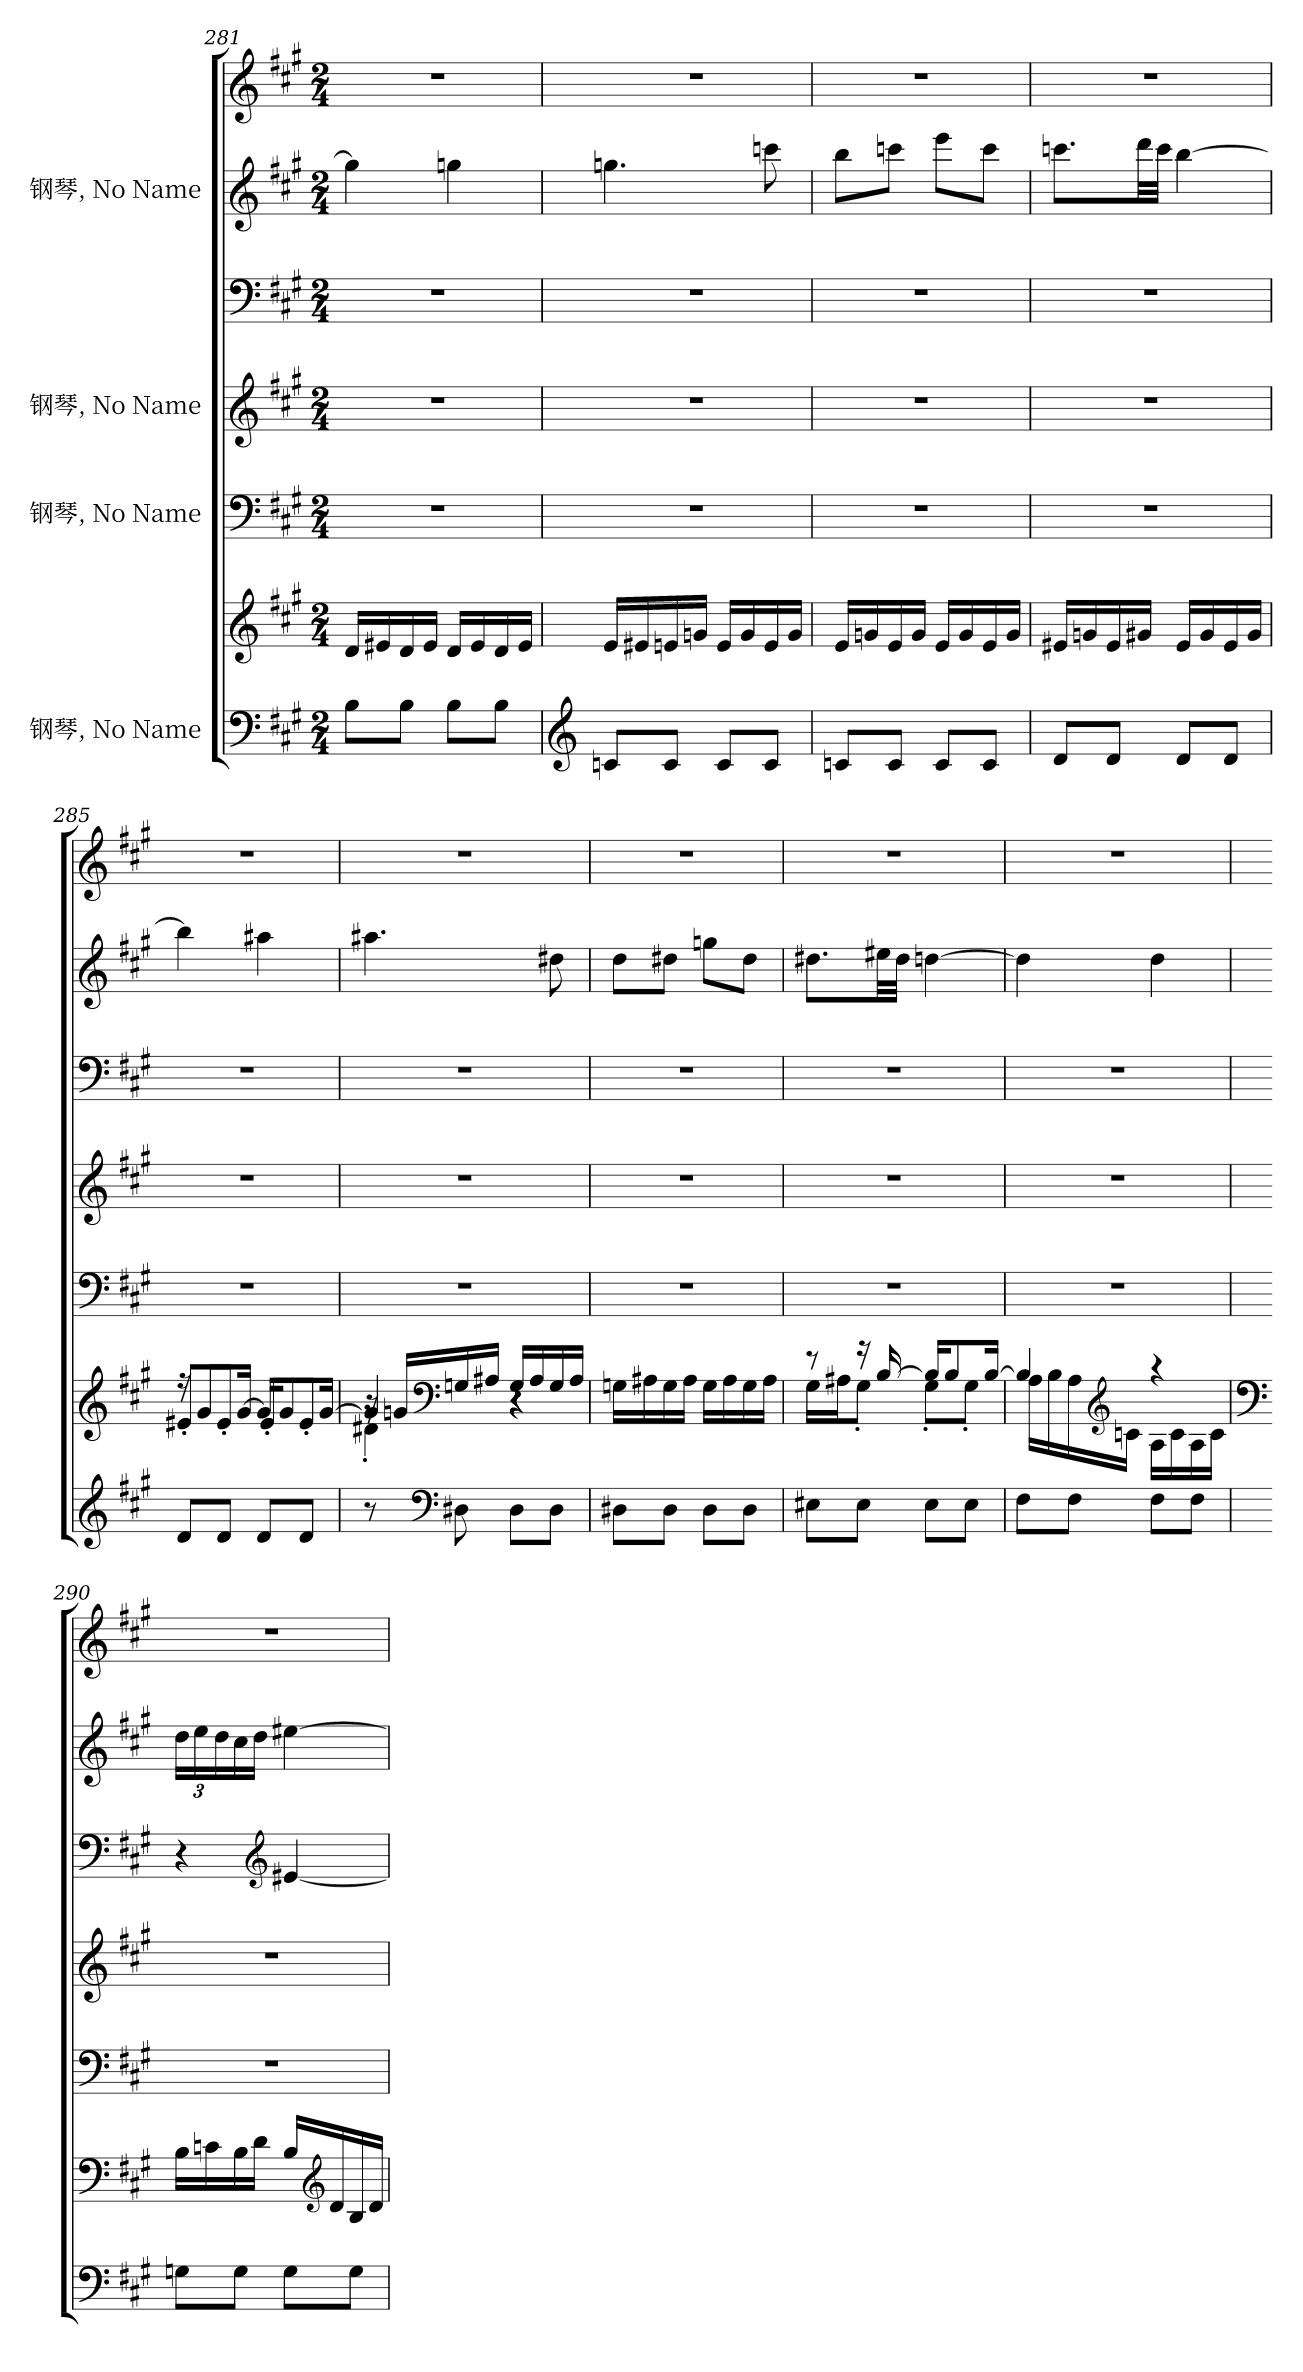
**kern	**kern	**kern	**kern	**kern	**kern	**kern
*part4	*part4	*part3	*part2	*part2	*part1	*part1
*staff7	*staff6	*staff5	*staff4	*staff3	*staff2	*staff1
*I"钢琴, No Name	*	*I"钢琴, No Name	*I"钢琴, No Name	*	*I"钢琴, No Name	*
*clefF4	*clefG2	*clefF4	*clefG2	*clefF4	*clefG2	*clefG2
*k[f#c#g#]	*k[f#c#g#]	*k[f#c#g#]	*k[f#c#g#]	*k[f#c#g#]	*k[f#c#g#]	*k[f#c#g#]
*M2/4	*M2/4	*M2/4	*M2/4	*M2/4	*M2/4	*M2/4
=281	=281	=281	=281	=281	=281	=281
8B\L	16d/LL	2r	2r	2r	4gg#\]	2r
.	16e#X/	.	.	.	.	.
8B\J	16d/	.	.	.	.	.
.	16e#/JJ	.	.	.	.	.
8B\L	16d/LL	.	.	.	4ggn\	.
.	16e#/	.	.	.	.	.
8B\J	16d/	.	.	.	.	.
.	16e#/JJ	.	.	.	.	.
=282	=282	=282	=282	=282	=282	=282
*clefG2	*	*	*	*	*	*
*	*	*	*	*	*	*MM136
8cn/L	16e/LL	2r	2r	2r	4.ggn\	2r
.	16e#X/	.	.	.	.	.
8c/J	16en/	.	.	.	.	.
.	16gn/JJ	.	.	.	.	.
8c/L	16e/LL	.	.	.	.	.
.	16g/	.	.	.	.	.
8c/J	16e/	.	.	.	8cccn\	.
.	16g/JJ	.	.	.	.	.
!!LO:PB:g=z
=283	=283	=283	=283	=283	=283	=283
8cn/L	16e/LL	2r	2r	2r	8bb\L	2r
.	16gn/	.	.	.	.	.
8c/J	16e/	.	.	.	8cccn\J	.
.	16g/JJ	.	.	.	.	.
8c/L	16e/LL	.	.	.	8eee\L	.
.	16g/	.	.	.	.	.
8c/J	16e/	.	.	.	8ccc\J	.
.	16g/JJ	.	.	.	.	.
=284	=284	=284	=284	=284	=284	=284
*	*	*	*	*	*	*MM136
8d/L	16e#X/LL	2r	2r	2r	8.cccn\L	2r
.	16gn/	.	.	.	.	.
8d/J	16e#/	.	.	.	.	.
.	16g#X/JJ	.	.	.	32ddd\LL	.
.	.	.	.	.	32ccc\JJJ	.
8d/L	16e#/LL	.	.	.	[4bb\	.
.	16g#/	.	.	.	.	.
8d/J	16e#/	.	.	.	.	.
.	16g#/JJ	.	.	.	.	.
=285	=285	=285	=285	=285	=285	=285
*	*^	*	*	*	*	*
8d/L	16r	8e#X'/L	2r	2r	2r	4bb\]	2r
.	8g#/L	.	.	.	.	.	.
8d/J	.	8e#'/J	.	.	.	.	.
.	[16g#/Jk	.	.	.	.	.	.
8d/L	16g#/KL]	8e#'/L	.	.	.	4aa#X\	.
.	8g#/	.	.	.	.	.	.
8d/J	.	8e#'/J	.	.	.	.	.
.	[16g#/Jk	.	.	.	.	.	.
!!LO:PB:g=z
=286	=286	=286	=286	=286	=286	=286	=286
*	*	*^	*	*	*	*	*
8r	4g#/]	4d#X'\	16r	2r	2r	2r	4.aa#X\	2r
.	.	.	16gn/LL	.	.	.	.	.
*clefF4	*clefF4	*	*	*	*	*	*	*
8D#X\	.	.	16Gn/	.	.	.	.	.
.	.	.	16A#X/JJ	.	.	.	.	.
8D#\L	4r	4r	16G/LL	.	.	.	.	.
.	.	.	16A#/	.	.	.	.	.
8D#\J	.	.	16G/	.	.	.	8dd#X\	.
.	.	.	16A#/JJ	.	.	.	.	.
*	*v	*v	*v	*	*	*	*	*
=287	=287	=287	=287	=287	=287	=287
8D#X\L	16Gn\LL	2r	2r	2r	8dd\L	2r
.	16A#X\	.	.	.	.	.
8D#\J	16G\	.	.	.	8dd#X\J	.
.	16A#\JJ	.	.	.	.	.
8D#\L	16G\LL	.	.	.	8ggn\L	.
.	16A#\	.	.	.	.	.
8D#\J	16G\	.	.	.	8dd#\J	.
.	16A#\JJ	.	.	.	.	.
=288	=288	=288	=288	=288	=288	=288
*	*	*	*	*	*	*MM136
*	*^	*	*	*	*	*
8E#X\L	8r	16G#\LL	2r	2r	2r	8.dd#X\L	2r
.	.	16A#X\J	.	.	.	.	.
8E#\J	16r	8G#'\J	.	.	.	.	.
.	[16B/	.	.	.	.	32ee#X\LL	.
.	.	.	.	.	.	32dd#\JJJ	.
8E#\L	16B/KL]	8G#'\L	.	.	.	[4ddn\	.
.	8B/	.	.	.	.	.	.
8E#\J	.	8G#'\J	.	.	.	.	.
.	[16B/Jk	.	.	.	.	.	.
!!LO:PB:g=z
=289	=289	=289	=289	=289	=289	=289	=289
8F#\L	4B/]	16A\LL	2r	2r	2r	4dd\]	2r
.	.	16B\	.	.	.	.	.
8F#\J	.	16A\	.	.	.	.	.
*	*clefG2	*	*	*	*	*	*
.	.	16cn\JJ	.	.	.	.	.
8F#\L	4r	16A\LL	.	.	.	4dd\	.
.	.	16c\	.	.	.	.	.
8F#\J	.	16A\	.	.	.	.	.
.	.	16c\JJ	.	.	.	.	.
*	*v	*v	*	*	*	*	*
=290	=290	=290	=290	=290	=290	=290
*	*clefF4	*	*	*	*	*
*	*	*	*	*	*Xbrackettup	*
8Gn\L	16B\LL	2r	2r	4r	24dd\LL	2r
.	.	.	.	.	24ee\	.
.	16cn\	.	.	.	.	.
.	.	.	.	.	24dd\	.
8G\J	16B\	.	.	.	16cc#\	.
.	16d\JJ	.	.	.	16dd\JJ	.
*	*	*	*	*clefG2	*	*
8G\L	16B/LL	.	.	[4e#X/	[4ee#X\	.
*	*clefG2	*	*	*	*	*
.	16d/	.	.	.	.	.
8G\J	16B/	.	.	.	.	.
.	16d/JJ	.	.	.	.	.
=	=	=	=	=	=	=
*-	*-	*-	*-	*-	*-	*-
